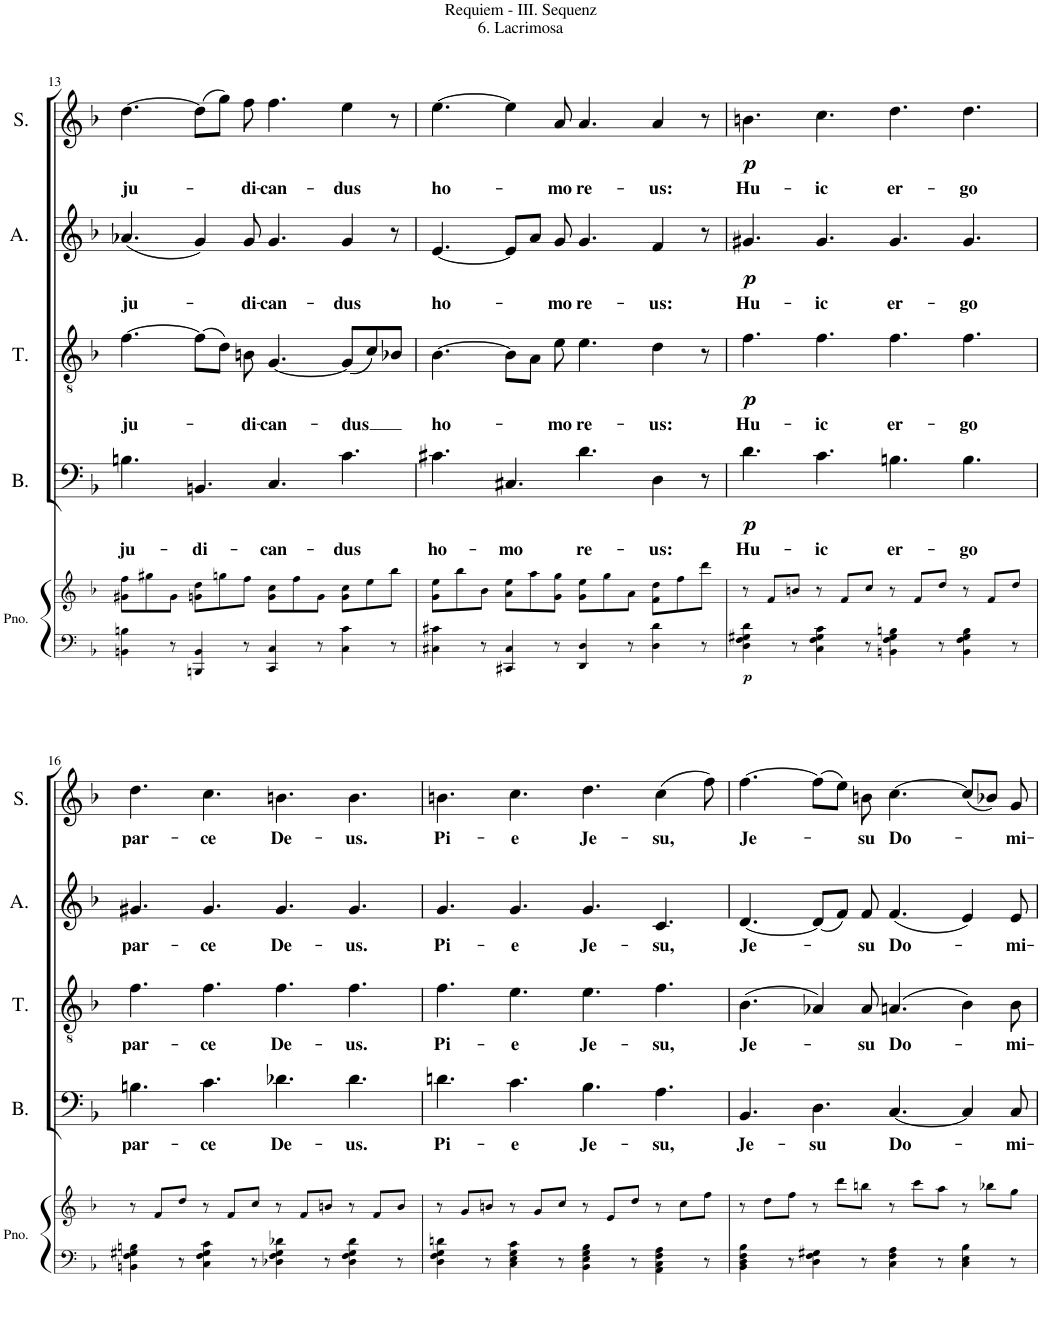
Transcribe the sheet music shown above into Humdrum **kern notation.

**kern	**kern	**dynam	**kern	**text	**dynam	**kern	**text	**dynam	**kern	**text	**dynam	**kern	**text	**dynam
*part5	*part5	*part5	*part4	*part4	*part4	*part3	*part3	*part3	*part2	*part2	*part2	*part1	*part1	*part1
*staff6	*staff5	*staff5/6	*staff4	*staff4	*staff4	*staff3	*staff3	*staff3	*staff2	*staff2	*staff2	*staff1	*staff1	*staff1
*I"Piano	*	*	*I"Bass	*	*	*I"Tenor	*	*	*I"Alto	*	*	*I"Soprano	*	*
*I'Pno.	*	*	*I'B.	*	*	*I'T.	*	*	*I'A.	*	*	*I'S.	*	*
!!LO:PB:g=z
*clefF4	*clefG2	*	*clefF4	*	*	*clefGv2	*	*	*clefG2	*	*	*clefG2	*	*
*k[b-]	*k[b-]	*	*k[b-]	*	*	*k[b-]	*	*	*k[b-]	*	*	*k[b-]	*	*
*M12/8	*M12/8	*	*M12/8	*	*	*M12/8	*	*	*M12/8	*	*	*M12/8	*	*
=13	=13	=13	=13	=13	=13	=13	=13	=13	=13	=13	=13	=13	=13	=13
!	!	!	!	!LO:LY:b	!	!	!LO:LY:b	!	!	!LO:LY:b	!	!	!LO:LY:b	!
4BBn\ 4Bn\	8g#X\ 8ff\L	.	4.Bn\	ju-	.	[4.f\	ju-	.	(4.a-X/	ju-	.	[4.dd\	ju-	.
.	8gg#X\	.	.	.	.	.	.	.	.	.	.	.	.	.
8r	8g#\J	.	.	.	.	.	.	.	.	.	.	.	.	.
!	!	!	!	!LO:LY:b	!	!	!	!	!	!	!	!	!	!
4BBBn/ 4BB/	8gn\ 8dd\L	.	4.BBn/	-di-	.	(8f\L]	.	.	4g/)	.	.	(8dd\L]	.	.
.	8ggn\	.	.	.	.	8d\J)	.	.	.	.	.	8gg\J)	.	.
!	!	!	!	!	!	!	!LO:LY:b	!	!	!LO:LY:b	!	!	!LO:LY:b	!
8r	8ff\J	.	.	.	.	8Bn\	-di-	.	8g/	-di-	.	8ff\	-di-	.
!	!	!	!	!LO:LY:b	!	!	!LO:LY:b	!	!	!LO:LY:b	!	!	!LO:LY:b	!
4CC/ 4C/	8g\ 8cc\L	.	4.C/	-can-	.	[4.G/	-can-	.	4.g/	-can-	.	4.ff\	-can-	.
.	8ff\	.	.	.	.	.	.	.	.	.	.	.	.	.
8r	8g\J	.	.	.	.	.	.	.	.	.	.	.	.	.
!	!	!	!	!LO:LY:b	!	!	!LO:LY:b	!	!	!LO:LY:b	!	!	!LO:LY:b	!
4C\ 4c\	8g\ 8cc\L	.	4.c\	-dus	.	(8G/L]	-dus	.	4g/	-dus	.	4ee\	-dus	.
.	8ee\	.	.	.	.	8c/)	.	.	.	.	.	.	.	.
8r	8bb-\J	.	.	.	.	8B-X/J	.	.	8r	.	.	8r	.	.
=14	=14	=14	=14	=14	=14	=14	=14	=14	=14	=14	=14	=14	=14	=14
!	!	!	!	!LO:LY:b	!	!	!LO:LY:b	!	!	!LO:LY:b	!	!	!LO:LY:b	!
4C#X\ 4c#X\	8g\ 8ee\L	.	4.c#X\	ho-	.	[4.B-\	ho-	.	[4.e/	ho-	.	[4.ee\	ho-	.
.	8bb-\	.	.	.	.	.	.	.	.	.	.	.	.	.
8r	8b-\J	.	.	.	.	.	.	.	.	.	.	.	.	.
!	!	!	!	!LO:LY:b	!	!	!	!	!	!	!	!	!	!
4CC#X/ 4C#/	8a\ 8ee\L	.	4.C#X/	-mo	.	8B-\L]	.	.	8e/L]	.	.	4ee\]	.	.
.	8aa\	.	.	.	.	8A\J	.	.	8a/J	.	.	.	.	.
!	!	!	!	!	!	!	!LO:LY:b	!	!	!LO:LY:b	!	!	!LO:LY:b	!
8r	8g\ 8gg\J	.	.	.	.	8e\	-mo	.	8g/	-mo	.	8a/	-mo	.
!	!	!	!	!LO:LY:b	!	!	!LO:LY:b	!	!	!LO:LY:b	!	!	!LO:LY:b	!
4DD/ 4D/	8g\ 8ee\L	.	4.d\	re-	.	4.e\	re-	.	4.g/	re-	.	4.a/	re-	.
.	8gg\	.	.	.	.	.	.	.	.	.	.	.	.	.
8r	8a\J	.	.	.	.	.	.	.	.	.	.	.	.	.
!	!	!	!	!LO:LY:b	!	!	!LO:LY:b	!	!	!LO:LY:b	!	!	!LO:LY:b	!
4D\ 4d\	8f\ 8dd\L	.	4D\	-us:	.	4d\	-us:	.	4f/	-us:	.	4a/	-us:	.
.	8ff\	.	.	.	.	.	.	.	.	.	.	.	.	.
8r	8ddd\J	.	8r	.	.	8r	.	.	8r	.	.	8r	.	.
=15	=15	=15	=15	=15	=15	=15	=15	=15	=15	=15	=15	=15	=15	=15
!	!	!LO:DY:b=2	!	!LO:LY:b	!LO:DY:b	!	!LO:LY:b	!LO:DY:b	!	!LO:LY:b	!LO:DY:b	!	!LO:LY:b	!LO:DY:b
4D\ 4F\ 4G#X\ 4d\	8r	p	4.d\	Hu-	p	4.f\	Hu-	p	4.g#X/	Hu-	p	4.bn\	Hu-	p
.	8f/L	.	.	.	.	.	.	.	.	.	.	.	.	.
8r	8bn/J	.	.	.	.	.	.	.	.	.	.	.	.	.
!	!	!	!	!LO:LY:b	!	!	!LO:LY:b	!	!	!LO:LY:b	!	!	!LO:LY:b	!
4C\ 4F\ 4G#\ 4c\	8r	.	4.c\	-ic	.	4.f\	-ic	.	4.g#/	-ic	.	4.cc\	-ic	.
.	8f/L	.	.	.	.	.	.	.	.	.	.	.	.	.
8r	8cc/J	.	.	.	.	.	.	.	.	.	.	.	.	.
!	!	!	!	!LO:LY:b	!	!	!LO:LY:b	!	!	!LO:LY:b	!	!	!LO:LY:b	!
4BBn\ 4F\ 4G#\ 4Bn\	8r	.	4.Bn\	er-	.	4.f\	er-	.	4.g#/	er-	.	4.dd\	er-	.
.	8f/L	.	.	.	.	.	.	.	.	.	.	.	.	.
8r	8dd/J	.	.	.	.	.	.	.	.	.	.	.	.	.
!	!	!	!	!LO:LY:b	!	!	!LO:LY:b	!	!	!LO:LY:b	!	!	!LO:LY:b	!
4BB\ 4F\ 4G#\ 4B\	8r	.	4.B\	-go	.	4.f\	-go	.	4.g#/	-go	.	4.dd\	-go	.
.	8f/L	.	.	.	.	.	.	.	.	.	.	.	.	.
8r	8dd/J	.	.	.	.	.	.	.	.	.	.	.	.	.
!!LO:LB:g=z
=16	=16	=16	=16	=16	=16	=16	=16	=16	=16	=16	=16	=16	=16	=16
!	!	!	!	!LO:LY:b	!	!	!LO:LY:b	!	!	!LO:LY:b	!	!	!LO:LY:b	!
4BBn\ 4F\ 4G#X\ 4Bn\	8r	.	4.Bn\	par-	.	4.f\	par-	.	4.g#X/	par-	.	4.dd\	par-	.
.	8f/L	.	.	.	.	.	.	.	.	.	.	.	.	.
8r	8dd/J	.	.	.	.	.	.	.	.	.	.	.	.	.
!	!	!	!	!LO:LY:b	!	!	!LO:LY:b	!	!	!LO:LY:b	!	!	!LO:LY:b	!
4C\ 4F\ 4G#\ 4c\	8r	.	4.c\	-ce	.	4.f\	-ce	.	4.g#/	-ce	.	4.cc\	-ce	.
.	8f/L	.	.	.	.	.	.	.	.	.	.	.	.	.
8r	8cc/J	.	.	.	.	.	.	.	.	.	.	.	.	.
!	!	!	!	!LO:LY:b	!	!	!LO:LY:b	!	!	!LO:LY:b	!	!	!LO:LY:b	!
4D-X\ 4F\ 4G#\ 4d-X\	8r	.	4.d-X\	De-	.	4.f\	De-	.	4.g#/	De-	.	4.bn\	De-	.
.	8f/L	.	.	.	.	.	.	.	.	.	.	.	.	.
8r	8bn/J	.	.	.	.	.	.	.	.	.	.	.	.	.
!	!	!	!	!LO:LY:b	!	!	!LO:LY:b	!	!	!LO:LY:b	!	!	!LO:LY:b	!
4D-\ 4F\ 4G#\ 4d-\	8r	.	4.d-\	-us.	.	4.f\	-us.	.	4.g#/	-us.	.	4.b\	-us.	.
.	8f/L	.	.	.	.	.	.	.	.	.	.	.	.	.
8r	8b/J	.	.	.	.	.	.	.	.	.	.	.	.	.
=17	=17	=17	=17	=17	=17	=17	=17	=17	=17	=17	=17	=17	=17	=17
!	!	!	!	!LO:LY:b	!	!	!LO:LY:b	!	!	!LO:LY:b	!	!	!LO:LY:b	!
4D\ 4F\ 4G\ 4dn\	8r	.	4.dn\	Pi-	.	4.f\	Pi-	.	4.g/	Pi-	.	4.bn\	Pi-	.
.	8g/L	.	.	.	.	.	.	.	.	.	.	.	.	.
8r	8bn/J	.	.	.	.	.	.	.	.	.	.	.	.	.
!	!	!	!	!LO:LY:b	!	!	!LO:LY:b	!	!	!LO:LY:b	!	!	!LO:LY:b	!
4C\ 4E\ 4G\ 4c\	8r	.	4.c\	-e	.	4.e\	-e	.	4.g/	-e	.	4.cc\	-e	.
.	8g/L	.	.	.	.	.	.	.	.	.	.	.	.	.
8r	8cc/J	.	.	.	.	.	.	.	.	.	.	.	.	.
!	!	!	!	!LO:LY:b	!	!	!LO:LY:b	!	!	!LO:LY:b	!	!	!LO:LY:b	!
4BB-\ 4E\ 4G\ 4B-\	8r	.	4.B-\	Je-	.	4.e\	Je-	.	4.g/	Je-	.	4.dd\	Je-	.
.	8e/L	.	.	.	.	.	.	.	.	.	.	.	.	.
8r	8dd/J	.	.	.	.	.	.	.	.	.	.	.	.	.
!	!	!	!	!LO:LY:b	!	!	!LO:LY:b	!	!	!LO:LY:b	!	!	!LO:LY:b	!
4AA\ 4C\ 4F\ 4A\	8r	.	4.A\	-su,	.	4.f\	-su,	.	4.c/	-su,	.	(4cc\	-su,	.
.	8cc\L	.	.	.	.	.	.	.	.	.	.	.	.	.
8r	8ff\J	.	.	.	.	.	.	.	.	.	.	8ff\)	.	.
=18	=18	=18	=18	=18	=18	=18	=18	=18	=18	=18	=18	=18	=18	=18
!	!	!	!	!LO:LY:b	!	!	!LO:LY:b	!	!	!LO:LY:b	!	!	!LO:LY:b	!
4BB-\ 4D\ 4F\ 4B-\	8r	.	4.BB-/	Je-	.	(4.B-\	Je-	.	[4.d/	Je-	.	[4.ff\	Je-	.
.	8dd\L	.	.	.	.	.	.	.	.	.	.	.	.	.
8r	8ff\J	.	.	.	.	.	.	.	.	.	.	.	.	.
!	!	!	!	!LO:LY:b	!	!	!	!	!	!	!	!	!	!
4D\ 4F\ 4G#X\	8r	.	4.D\	-su	.	4A-X/)	.	.	(8d/L]	.	.	(8ff\L]	.	.
.	8ddd\L	.	.	.	.	.	.	.	8f/J)	.	.	8ee\J)	.	.
!	!	!	!	!	!	!	!LO:LY:b	!	!	!LO:LY:b	!	!	!LO:LY:b	!
8r	8bbn\J	.	.	.	.	8A-/	-su	.	8f/	-su	.	8bn\	-su	.
!	!	!	!	!LO:LY:b	!	!	!LO:LY:b	!	!	!LO:LY:b	!	!	!LO:LY:b	!
4C\ 4F\ 4A\	8r	.	[4.C/	Do-	.	(4.An/	Do-	.	(4.f/	Do-	.	[4.cc\	Do-	.
.	8ccc\L	.	.	.	.	.	.	.	.	.	.	.	.	.
8r	8aa\J	.	.	.	.	.	.	.	.	.	.	.	.	.
4C\ 4E\ 4B-\	8r	.	4C/]	.	.	4B-\)	.	.	4e/)	.	.	(8cc/L]	.	.
.	8bb-X\L	.	.	.	.	.	.	.	.	.	.	8b-X/J)	.	.
!	!	!	!	!LO:LY:b	!	!	!LO:LY:b	!	!	!LO:LY:b	!	!	!LO:LY:b	!
8r	8gg\J	.	8C/	-mi-	.	8B-\	-mi-	.	8e/	-mi-	.	8g/	-mi-	.
=	=	=	=	=	=	=	=	=	=	=	=	=	=	=
*-	*-	*-	*-	*-	*-	*-	*-	*-	*-	*-	*-	*-	*-	*-
